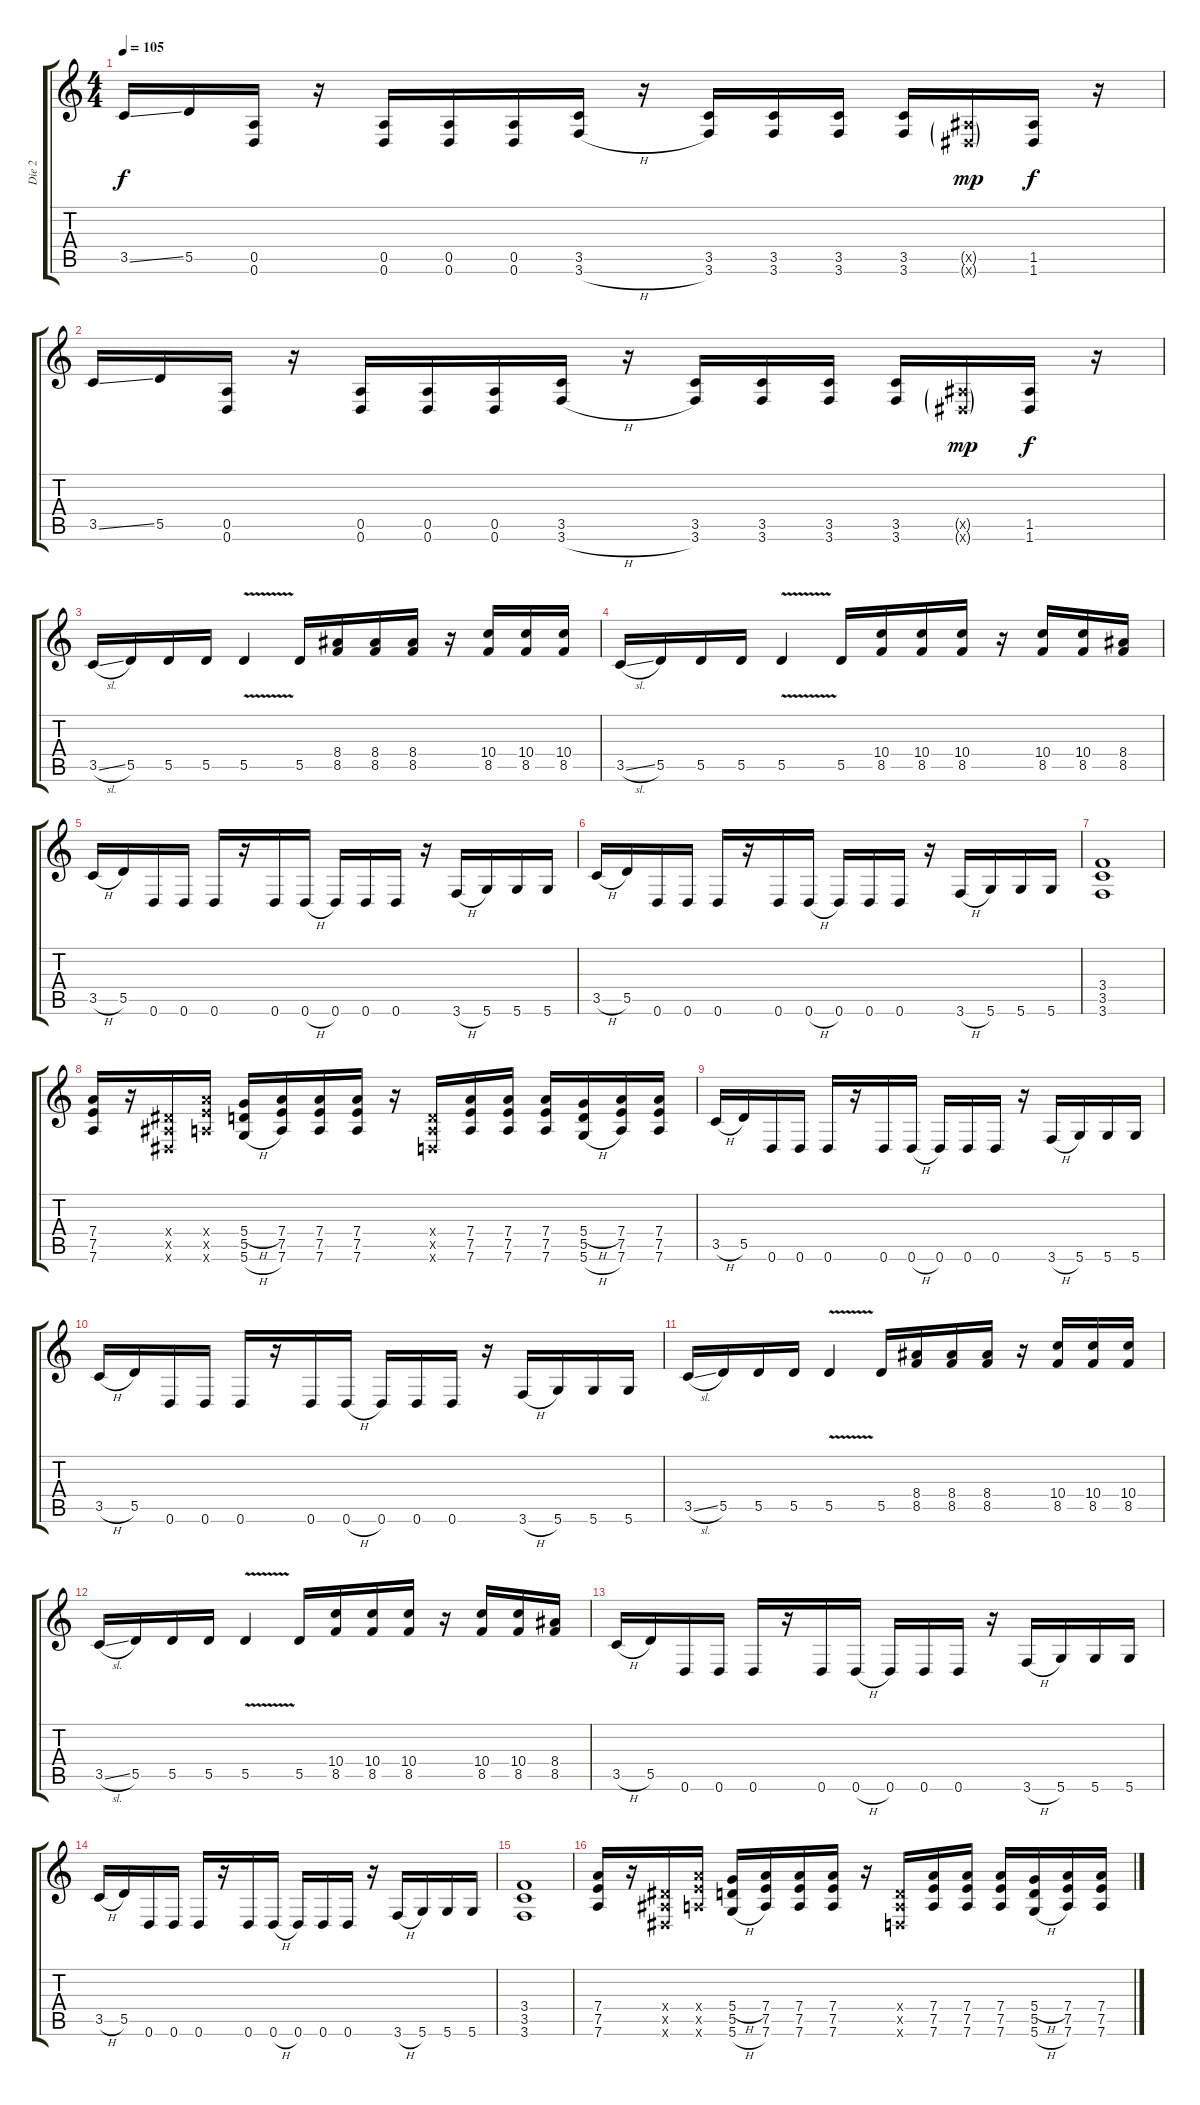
\track ("Die 2" "Die 2") {instrument overdrivenguitar}
\staff {score tabs}
\tuning (E4 B3 G3 D3 A2 D2) {hide}
\ts (4 4)
\tempo 105
\clef g2
\ks c
3.5{ss}.16{dy f volume 16 instrument distortionguitar} 5.5.16 (0.5 0.6).16 r.16 (0.5 0.6).16 (0.5 0.6).16 (0.5 0.6).16 (3.5 3.6{h}).16 r.16 (3.5 3.6).16 (3.5 3.6).16 (3.5 3.6).16 (3.5 3.6).16 (1.5{g x} 1.6{g x}).16{dy mp} (1.5 1.6).16{dy f} r.16 |
3.5{ss}.16{volume 16 instrument distortionguitar} 5.5.16 (0.5 0.6).16 r.16 (0.5 0.6).16 (0.5 0.6).16 (0.5 0.6).16 (3.5 3.6{h}).16 r.16 (3.5 3.6).16 (3.5 3.6).16 (3.5 3.6).16 (3.5 3.6).16 (1.5{g x} 1.6{g x}).16{dy mp} (1.5 1.6).16{dy f} r.16 |
3.5{sl}.16 5.5.16 5.5.16 5.5.16 5.5{v}.4 5.5.16 (8.4 8.5).16 (8.4 8.5).16 (8.4 8.5).16 r.16 (10.4 8.5).16 (10.4 8.5).16 (10.4 8.5).16 |
3.5{sl}.16 5.5.16 5.5.16 5.5.16 5.5{v}.4 5.5.16 (10.4 8.5).16 (10.4 8.5).16 (10.4 8.5).16 r.16 (10.4 8.5).16 (10.4 8.5).16 (8.4 8.5).16 |
3.5{h}.16 5.5.16 0.6.16 0.6.16 0.6.16 r.16 0.6.16 0.6{h}.16 0.6.16 0.6.16 0.6.16 r.16 3.6{h}.16 5.6.16 5.6.16 5.6.16 |
3.5{h}.16 5.5.16 0.6.16 0.6.16 0.6.16 r.16 0.6.16 0.6{h}.16 0.6.16 0.6.16 0.6.16 r.16 3.6{h}.16 5.6.16 5.6.16 5.6.16 |
(3.4 3.5 3.6).1 |
(7.4 7.5 7.6).16 r.16 (1.4{x} 1.5{x} 1.6{x}).16 (7.4{x} 7.5{x} 7.6{x}).16 (5.4{h} 5.5 5.6{h}).16 (7.4 7.5 7.6).16 (7.4 7.5 7.6).16 (7.4 7.5 7.6).16 r.16 (0.4{x} 0.5{x} 0.6{x}).16 (7.4 7.5 7.6).16 (7.4 7.5 7.6).16 (7.4 7.5 7.6).16 (5.4{h} 5.5 5.6{h}).16 (7.4 7.5 7.6).16 (7.4 7.5 7.6).16 |
3.5{h}.16 5.5.16 0.6.16 0.6.16 0.6.16 r.16 0.6.16 0.6{h}.16 0.6.16 0.6.16 0.6.16 r.16 3.6{h}.16 5.6.16 5.6.16 5.6.16 |
3.5{h}.16 5.5.16 0.6.16 0.6.16 0.6.16 r.16 0.6.16 0.6{h}.16 0.6.16 0.6.16 0.6.16 r.16 3.6{h}.16 5.6.16 5.6.16 5.6.16 |
3.5{sl}.16 5.5.16 5.5.16 5.5.16 5.5{v}.4 5.5.16 (8.4 8.5).16 (8.4 8.5).16 (8.4 8.5).16 r.16 (10.4 8.5).16 (10.4 8.5).16 (10.4 8.5).16 |
3.5{sl}.16 5.5.16 5.5.16 5.5.16 5.5{v}.4 5.5.16 (10.4 8.5).16 (10.4 8.5).16 (10.4 8.5).16 r.16 (10.4 8.5).16 (10.4 8.5).16 (8.4 8.5).16 |
3.5{h}.16 5.5.16 0.6.16 0.6.16 0.6.16 r.16 0.6.16 0.6{h}.16 0.6.16 0.6.16 0.6.16 r.16 3.6{h}.16 5.6.16 5.6.16 5.6.16 |
3.5{h}.16 5.5.16 0.6.16 0.6.16 0.6.16 r.16 0.6.16 0.6{h}.16 0.6.16 0.6.16 0.6.16 r.16 3.6{h}.16 5.6.16 5.6.16 5.6.16 |
(3.4 3.5 3.6).1 |
(7.4 7.5 7.6).16 r.16 (1.4{x} 1.5{x} 1.6{x}).16 (7.4{x} 7.5{x} 7.6{x}).16 (5.4{h} 5.5 5.6{h}).16 (7.4 7.5 7.6).16 (7.4 7.5 7.6).16 (7.4 7.5 7.6).16 r.16 (0.4{x} 0.5{x} 0.6{x}).16 (7.4 7.5 7.6).16 (7.4 7.5 7.6).16 (7.4 7.5 7.6).16 (5.4{h} 5.5 5.6{h}).16 (7.4 7.5 7.6).16 (7.4 7.5 7.6).16
